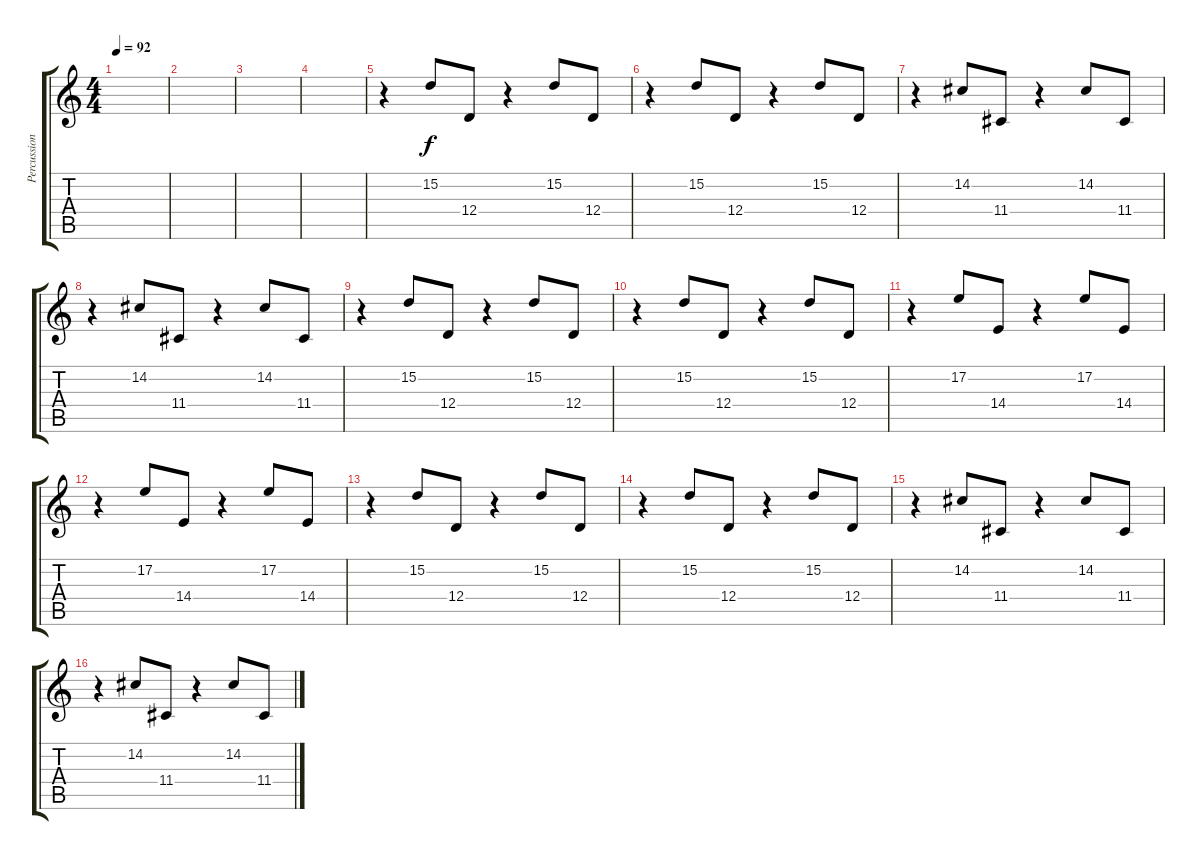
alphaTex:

\track ("Percussion" "Percussion") {instrument marimba}
\staff {score tabs}
\tuning (E4 B3 G3 D3 A2 E2) {hide}
\ts (4 4)
\tempo 92
\clef g2
\ks c
|
|
|
|
r.4{volume 13} 15.2.8 12.4.8 r.4 15.2.8 12.4.8 |
r.4 15.2.8 12.4.8 r.4 15.2.8 12.4.8 |
r.4 14.2.8 11.4.8 r.4 14.2.8 11.4.8 |
r.4 14.2.8 11.4.8 r.4 14.2.8 11.4.8 |
r.4 15.2.8 12.4.8 r.4 15.2.8 12.4.8 |
r.4 15.2.8 12.4.8 r.4 15.2.8 12.4.8 |
r.4 17.2.8 14.4.8 r.4 17.2.8 14.4.8 |
r.4 17.2.8 14.4.8 r.4 17.2.8 14.4.8 |
r.4 15.2.8 12.4.8 r.4 15.2.8 12.4.8 |
r.4 15.2.8 12.4.8 r.4 15.2.8 12.4.8 |
r.4 14.2.8 11.4.8 r.4 14.2.8 11.4.8 |
r.4 14.2.8 11.4.8 r.4 14.2.8 11.4.8
